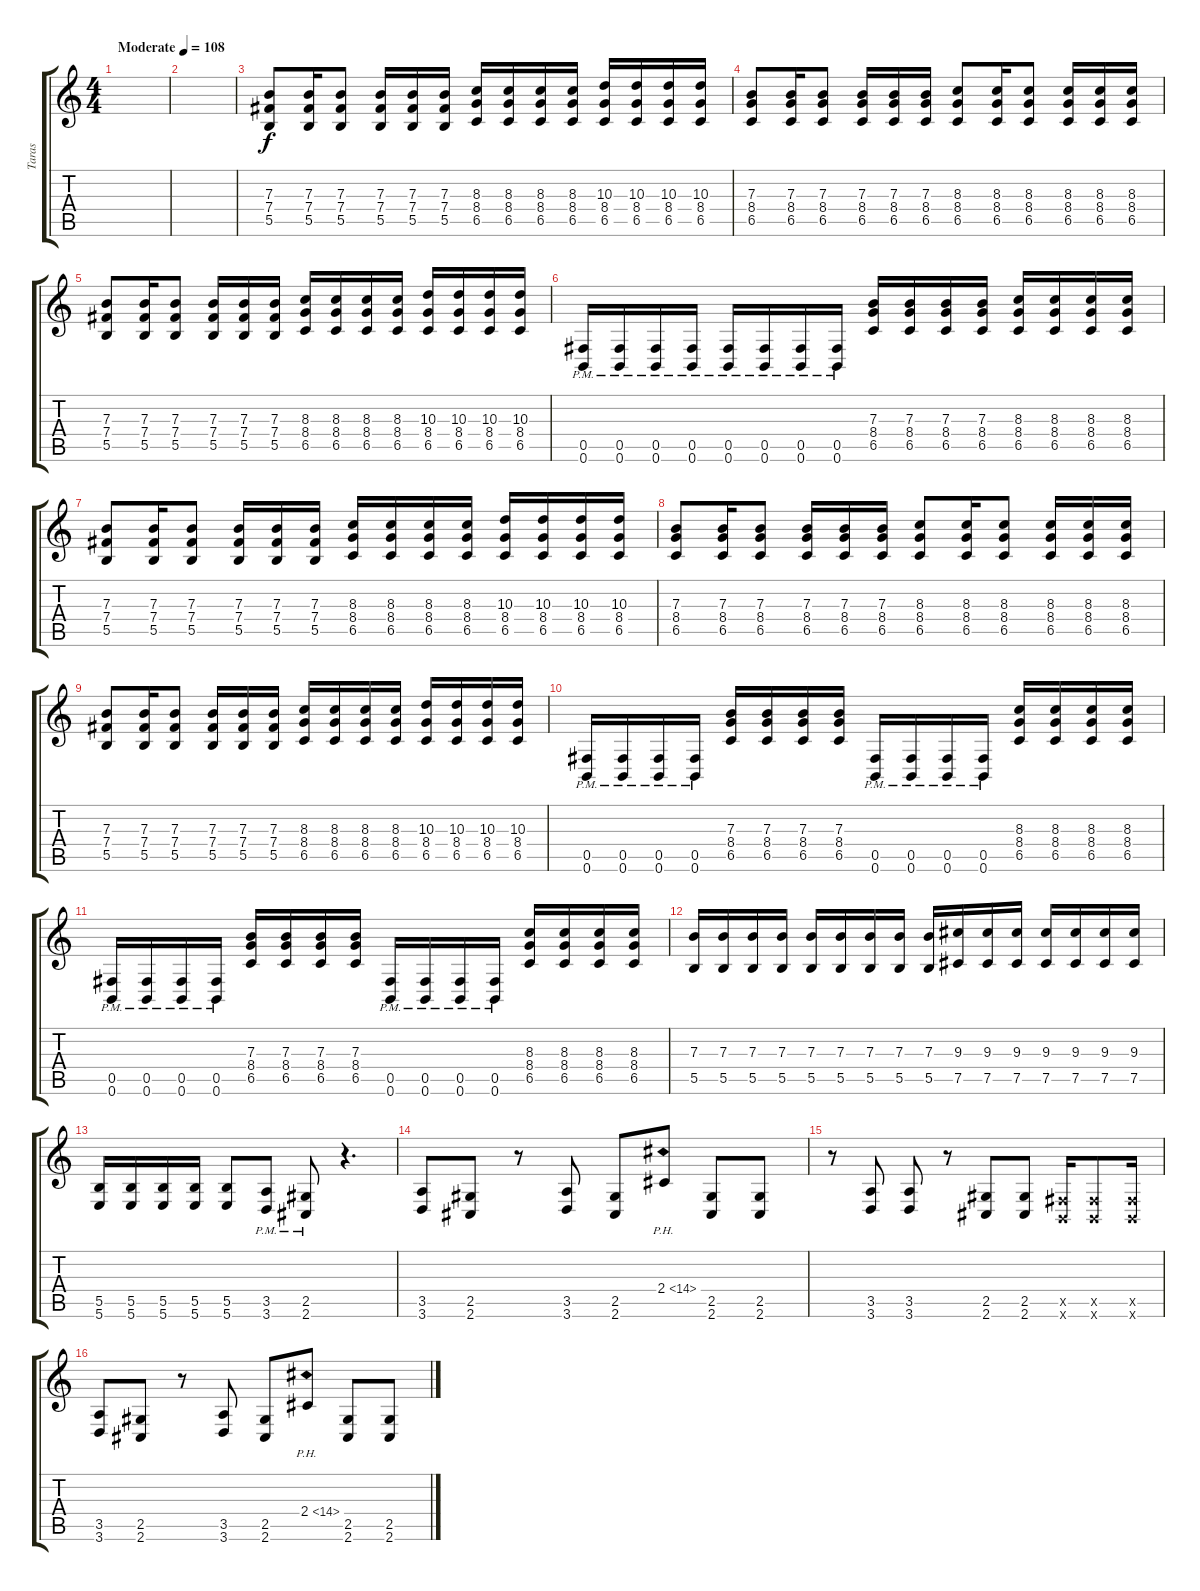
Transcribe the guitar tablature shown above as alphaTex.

\track ("Taras" "Taras") {instrument overdrivenguitar}
\staff {score tabs}
\tuning (Db4 Ab3 E3 B2 Gb2 B1) {hide}
\ts (4 4)
\tempo (108 "Moderate")
\clef g2
\ks c
|
|
(7.3 7.4 5.5).8 (7.3 7.4 5.5).16 (7.3 7.4 5.5).8 (7.3 7.4 5.5).16 (7.3 7.4 5.5).16 (7.3 7.4 5.5).16 (8.3 8.4 6.5).16 (8.3 8.4 6.5).16 (8.3 8.4 6.5).16 (8.3 8.4 6.5).16 (10.3 8.4 6.5).16 (10.3 8.4 6.5).16 (10.3 8.4 6.5).16 (10.3 8.4 6.5).16 |
(7.3 8.4 6.5).8 (7.3 8.4 6.5).16 (7.3 8.4 6.5).8 (7.3 8.4 6.5).16 (7.3 8.4 6.5).16 (7.3 8.4 6.5).16 (8.3 8.4 6.5).8 (8.3 8.4 6.5).16 (8.3 8.4 6.5).8 (8.3 8.4 6.5).16 (8.3 8.4 6.5).16 (8.3 8.4 6.5).16 |
(7.3 7.4 5.5).8 (7.3 7.4 5.5).16 (7.3 7.4 5.5).8 (7.3 7.4 5.5).16 (7.3 7.4 5.5).16 (7.3 7.4 5.5).16 (8.3 8.4 6.5).16 (8.3 8.4 6.5).16 (8.3 8.4 6.5).16 (8.3 8.4 6.5).16 (10.3 8.4 6.5).16 (10.3 8.4 6.5).16 (10.3 8.4 6.5).16 (10.3 8.4 6.5).16 |
(0.5{pm} 0.6{pm}).16 (0.5{pm} 0.6{pm}).16 (0.5{pm} 0.6{pm}).16 (0.5{pm} 0.6{pm}).16 (0.5{pm} 0.6{pm}).16 (0.5{pm} 0.6{pm}).16 (0.5{pm} 0.6{pm}).16 (0.5{pm} 0.6{pm}).16 (7.3 8.4 6.5).16 (7.3 8.4 6.5).16 (7.3 8.4 6.5).16 (7.3 8.4 6.5).16 (8.3 8.4 6.5).16 (8.3 8.4 6.5).16 (8.3 8.4 6.5).16 (8.3 8.4 6.5).16 |
(7.3 7.4 5.5).8 (7.3 7.4 5.5).16 (7.3 7.4 5.5).8 (7.3 7.4 5.5).16 (7.3 7.4 5.5).16 (7.3 7.4 5.5).16 (8.3 8.4 6.5).16 (8.3 8.4 6.5).16 (8.3 8.4 6.5).16 (8.3 8.4 6.5).16 (10.3 8.4 6.5).16 (10.3 8.4 6.5).16 (10.3 8.4 6.5).16 (10.3 8.4 6.5).16 |
(7.3 8.4 6.5).8 (7.3 8.4 6.5).16 (7.3 8.4 6.5).8 (7.3 8.4 6.5).16 (7.3 8.4 6.5).16 (7.3 8.4 6.5).16 (8.3 8.4 6.5).8 (8.3 8.4 6.5).16 (8.3 8.4 6.5).8 (8.3 8.4 6.5).16 (8.3 8.4 6.5).16 (8.3 8.4 6.5).16 |
(7.3 7.4 5.5).8 (7.3 7.4 5.5).16 (7.3 7.4 5.5).8 (7.3 7.4 5.5).16 (7.3 7.4 5.5).16 (7.3 7.4 5.5).16 (8.3 8.4 6.5).16 (8.3 8.4 6.5).16 (8.3 8.4 6.5).16 (8.3 8.4 6.5).16 (10.3 8.4 6.5).16 (10.3 8.4 6.5).16 (10.3 8.4 6.5).16 (10.3 8.4 6.5).16 |
(0.5{pm} 0.6{pm}).16 (0.5{pm} 0.6{pm}).16 (0.5{pm} 0.6{pm}).16 (0.5{pm} 0.6{pm}).16 (7.3 8.4 6.5).16 (7.3 8.4 6.5).16 (7.3 8.4 6.5).16 (7.3 8.4 6.5).16 (0.5{pm} 0.6{pm}).16 (0.5{pm} 0.6{pm}).16 (0.5{pm} 0.6{pm}).16 (0.5{pm} 0.6{pm}).16 (8.3 8.4 6.5).16 (8.3 8.4 6.5).16 (8.3 8.4 6.5).16 (8.3 8.4 6.5).16 |
(0.5{pm} 0.6{pm}).16 (0.5{pm} 0.6{pm}).16 (0.5{pm} 0.6{pm}).16 (0.5{pm} 0.6{pm}).16 (7.3 8.4 6.5).16 (7.3 8.4 6.5).16 (7.3 8.4 6.5).16 (7.3 8.4 6.5).16 (0.5{pm} 0.6{pm}).16 (0.5{pm} 0.6{pm}).16 (0.5{pm} 0.6{pm}).16 (0.5{pm} 0.6{pm}).16 (8.3 8.4 6.5).16 (8.3 8.4 6.5).16 (8.3 8.4 6.5).16 (8.3 8.4 6.5).16 |
(7.3 5.5).16 (7.3 5.5).16 (7.3 5.5).16 (7.3 5.5).16 (7.3 5.5).16 (7.3 5.5).16 (7.3 5.5).16 (7.3 5.5).16 (7.3 5.5).16 (9.3 7.5).16 (9.3 7.5).16 (9.3 7.5).16 (9.3 7.5).16 (9.3 7.5).16 (9.3 7.5).16 (9.3 7.5).16 |
(5.5 5.6).16 (5.5 5.6).16 (5.5 5.6).16 (5.5 5.6).16 (5.5 5.6).8 (3.5{pm} 3.6{pm}).8 (2.5{pm} 2.6{pm}).8 r.4{d} |
(3.5 3.6).8 (2.5 2.6).8 r.8 (3.5 3.6).8 (2.5 2.6).8 2.4{ph 12}.8 (2.5 2.6).8 (2.5 2.6).8 |
r.8 (3.5 3.6).8 (3.5 3.6).8 r.8 (2.5 2.6).8 (2.5 2.6).8 (0.5{x} 0.6{x}).16 (0.5{x} 0.6{x}).8 (0.5{x} 0.6{x}).16 |
(3.5 3.6).8 (2.5 2.6).8 r.8 (3.5 3.6).8 (2.5 2.6).8 2.4{ph 12}.8 (2.5 2.6).8 (2.5 2.6).8
